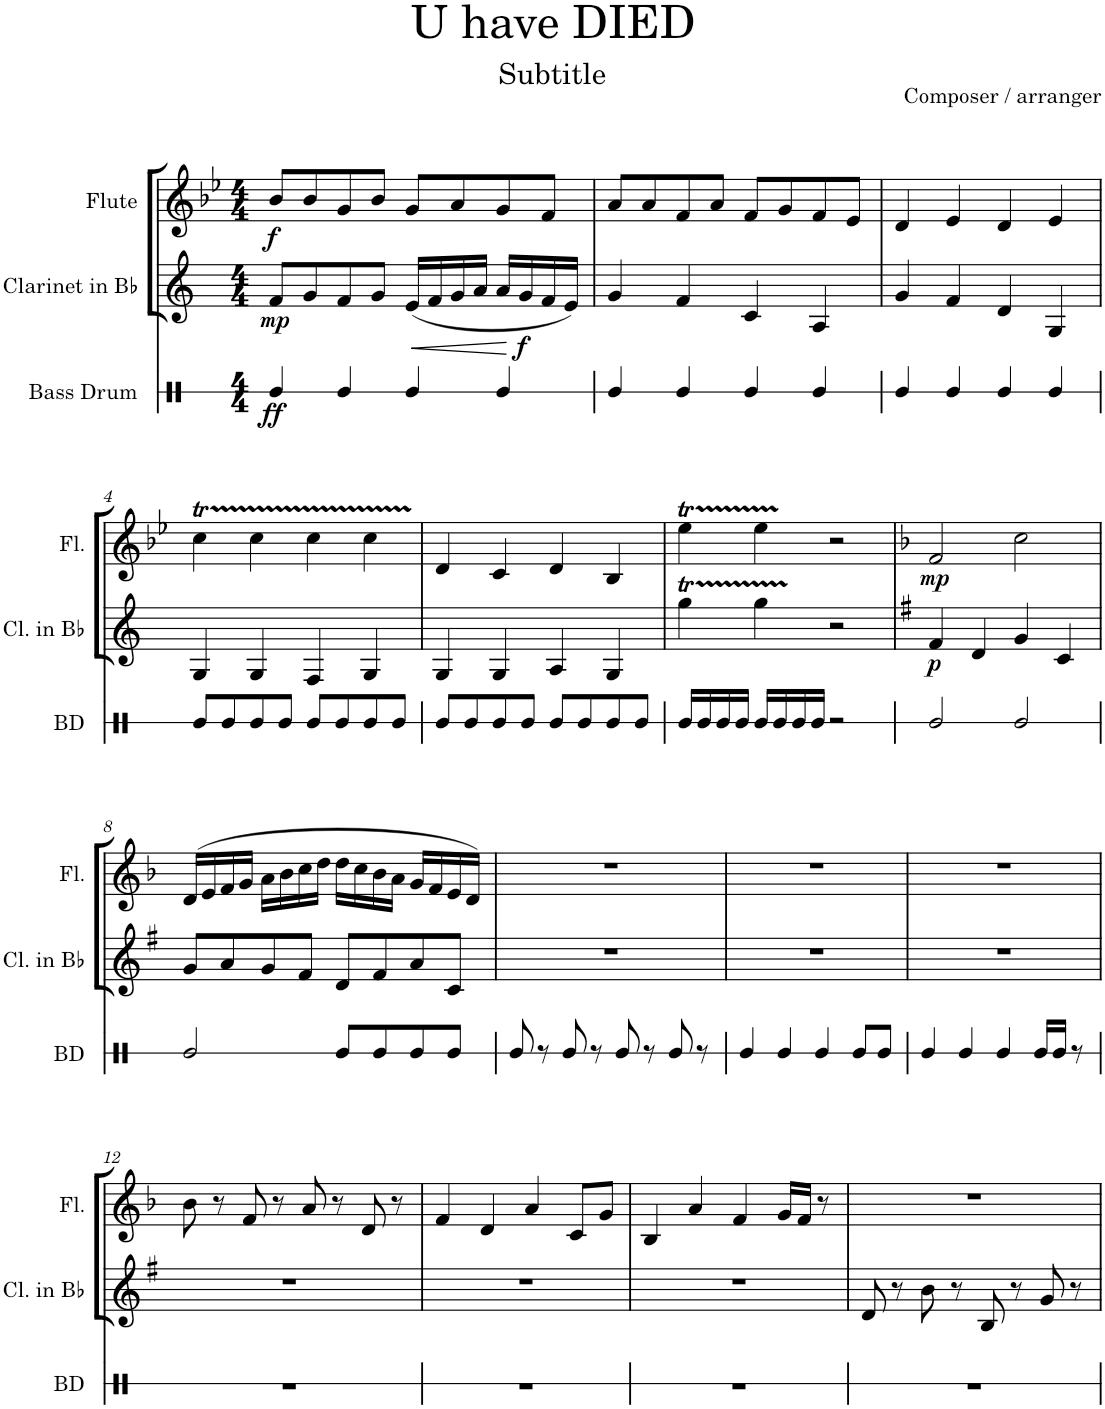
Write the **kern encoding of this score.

**kern	**dynam	**kern	**dynam	**kern	**dynam
*part3	*part3	*part2	*part2	*part1	*part1
*staff3	*staff3	*staff2	*staff2	*staff1	*staff1
*I"Bass Drum	*	*I"Clarinet in Bb	*	*I"Flute	*
*I'BD	*	*I'Cl. in Bb	*	*I'Fl.	*
*stria1	*	*	*	*	*
*clefX	*	*clefG2	*	*clefG2	*
*	*	*Trd1c2	*	*	*
*k[]	*	*k[]	*	*k[b-e-]	*
*M4/4	*	*M4/4	*	*M4/4	*
=1	=1	=1	=1	=1	=1
!	!LO:DY:b	!	!LO:DY:b	!	!LO:DY:b
4Re/	ff	8f/L	mp	8b-/L	f
.	.	8g/	.	8b-/	.
4Re/	.	8f/	.	8g/	.
.	.	8g/J	.	8b-/J	.
!	!	!	!LO:HP:b	!	!
4Re/	.	(16e/LL	<	8g/L	.
.	.	16f/	.	.	.
.	.	16g/	.	8a/	.
.	.	16a/JJ	.	.	.
4Re/	.	16a/LL	.	8g/	.
!	!	!	!LO:DY:n=1:b	!	!
.	.	16g/	[ f	.	.
.	.	16f/	.	8f/J	.
.	.	16e/JJ)	.	.	.
=2	=2	=2	=2	=2	=2
4Re/	.	4g/	.	8a/L	.
.	.	.	.	8a/	.
4Re/	.	4f/	.	8f/	.
.	.	.	.	8a/J	.
4Re/	.	4c/	.	8f/L	.
.	.	.	.	8g/	.
4Re/	.	4A/	.	8f/	.
.	.	.	.	8e-/J	.
=3	=3	=3	=3	=3	=3
4Re/	.	4g/	.	4d/	.
4Re/	.	4f/	.	4e-/	.
4Re/	.	4d/	.	4d/	.
4Re/	.	4G/	.	4e-/	.
!!LO:LB:g=z
=4	=4	=4	=4	=4	=4
8Re/L	.	4G/	.	4ccT\	.
8Re/	.	.	.	.	.
8Re/	.	4G/	.	4cc\	.
8Re/J	.	.	.	.	.
8Re/L	.	4F/	.	4cc\	.
8Re/	.	.	.	.	.
8Re/	.	4G/	.	4ccTTT\	.
8Re/J	.	.	.	.	.
=5	=5	=5	=5	=5	=5
8Re/L	.	4G/	.	4d/	.
8Re/	.	.	.	.	.
8Re/	.	4G/	.	4c/	.
8Re/J	.	.	.	.	.
8Re/L	.	4A/	.	4d/	.
8Re/	.	.	.	.	.
8Re/	.	4G/	.	4B-/	.
8Re/J	.	.	.	.	.
=6	=6	=6	=6	=6	=6
16Re/LL	.	4ggT\	.	4ee-T\	.
16Re/	.	.	.	.	.
16Re/	.	.	.	.	.
16Re/JJ	.	.	.	.	.
16Re/LL	.	4gg\	.	4ee-\	.
16Re/	.	.	.	.	.
16Re/	.	.	.	.	.
16Re/JJ	.	.	.	.	.
2r	.	2r	.	2r	.
=7	=7	=7	=7	=7	=7
*	*	*k[f#]	*	*k[b-]	*
!	!	!	!LO:DY:b	!	!LO:DY:b
2Re/	.	4f#/	p	2f/	mp
.	.	4d/	.	.	.
2Re/	.	4g/	.	2cc\	.
.	.	4c/	.	.	.
!!LO:LB:g=z
=8	=8	=8	=8	=8	=8
2Re/	.	8g/L	.	(16d/LL	.
.	.	.	.	16e/	.
.	.	8a/	.	16f/	.
.	.	.	.	16g/JJ	.
.	.	8g/	.	16a\LL	.
.	.	.	.	16b-\	.
.	.	8f#/J	.	16cc\	.
.	.	.	.	16dd\JJ	.
8Re/L	.	8d/L	.	16dd\LL	.
.	.	.	.	16cc\	.
8Re/	.	8f#/	.	16b-\	.
.	.	.	.	16a\JJ	.
8Re/	.	8a/	.	16g/LL	.
.	.	.	.	16f/	.
8Re/J	.	8c/J	.	16e/	.
.	.	.	.	16d/JJ)	.
=9	=9	=9	=9	=9	=9
8Re/	.	1r	.	1r	.
8r	.	.	.	.	.
8Re/	.	.	.	.	.
8r	.	.	.	.	.
8Re/	.	.	.	.	.
8r	.	.	.	.	.
8Re/	.	.	.	.	.
8r	.	.	.	.	.
=10	=10	=10	=10	=10	=10
4Re/	.	1r	.	1r	.
4Re/	.	.	.	.	.
4Re/	.	.	.	.	.
8Re/L	.	.	.	.	.
8Re/J	.	.	.	.	.
=11	=11	=11	=11	=11	=11
4Re/	.	1r	.	1r	.
4Re/	.	.	.	.	.
4Re/	.	.	.	.	.
16Re/LL	.	.	.	.	.
16Re/JJ	.	.	.	.	.
8r	.	.	.	.	.
!!LO:LB:g=z
=12	=12	=12	=12	=12	=12
1r	.	1r	.	8b-\	.
.	.	.	.	8r	.
.	.	.	.	8f/	.
.	.	.	.	8r	.
.	.	.	.	8a/	.
.	.	.	.	8r	.
.	.	.	.	8d/	.
.	.	.	.	8r	.
=13	=13	=13	=13	=13	=13
1r	.	1r	.	4f/	.
.	.	.	.	4d/	.
.	.	.	.	4a/	.
.	.	.	.	8c/L	.
.	.	.	.	8g/J	.
=14	=14	=14	=14	=14	=14
1r	.	1r	.	4B-/	.
.	.	.	.	4a/	.
.	.	.	.	4f/	.
.	.	.	.	16g/LL	.
.	.	.	.	16f/JJ	.
.	.	.	.	8r	.
=15	=15	=15	=15	=15	=15
1r	.	8d/	.	1r	.
.	.	8r	.	.	.
.	.	8b\	.	.	.
.	.	8r	.	.	.
.	.	8B/	.	.	.
.	.	8r	.	.	.
.	.	8g/	.	.	.
.	.	8r	.	.	.
=	=	=	=	=	=
*-	*-	*-	*-	*-	*-
